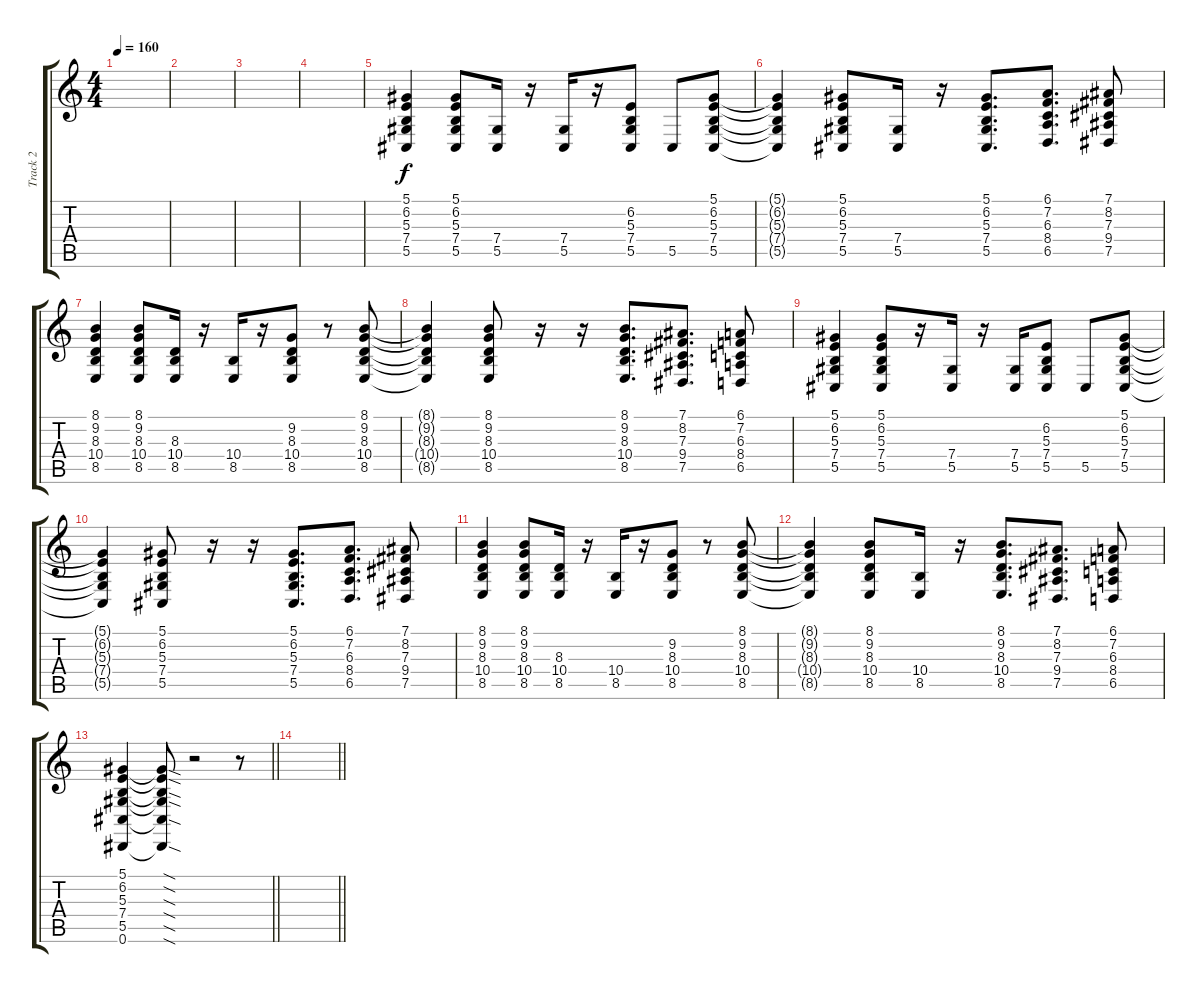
\track ("Track 2" "Track 2") {instrument synthstrings1}
\staff {score tabs}
\tuning (Eb4 Bb3 Gb3 Db3 Ab2 Eb2) {hide}
\ts (4 4)
\tempo 160
\clef g2
\ks c
|
|
|
|
(5.1 6.2 5.3 7.4 5.5).4{instrument synthbrass1} (5.1 6.2 5.3 7.4 5.5).8 (7.4 5.5).16 r.16 (7.4 5.5).16 r.16 (6.2 5.3 7.4 5.5).8 5.5.8 (5.1 6.2 5.3 7.4 5.5).8 |
(5.1{t} 6.2{t} 5.3{t} 7.4{t} 5.5{t}).4 (5.1 6.2 5.3 7.4 5.5).8 (7.4 5.5).16 r.16 (5.1 6.2 5.3 7.4 5.5).8{d} (6.1 7.2 6.3 8.4 6.5).8{d} (7.1 8.2 7.3 9.4 7.5).8 |
(8.1 9.2 8.3 10.4 8.5).4 (8.1 9.2 8.3 10.4 8.5).8 (8.3 10.4 8.5).16 r.16 (10.4 8.5).16 r.16 (9.2 8.3 10.4 8.5).8 r.8 (8.1 9.2 8.3 10.4 8.5).8 |
(8.1{t} 9.2{t} 8.3{t} 10.4{t} 8.5{t}).4 (8.1 9.2 8.3 10.4 8.5).8 r.16 r.16 (8.1 9.2 8.3 10.4 8.5).8{d} (7.1 8.2 7.3 9.4 7.5).8{d} (6.1 7.2 6.3 8.4 6.5).8 |
(5.1 6.2 5.3 7.4 5.5).4 (5.1 6.2 5.3 7.4 5.5).8 r.16 (7.4 5.5).16 r.16 (7.4 5.5).16 (6.2 5.3 7.4 5.5).8 5.5.8 (5.1 6.2 5.3 7.4 5.5).8 |
(5.1{t} 6.2{t} 5.3{t} 7.4{t} 5.5{t}).4 (5.1 6.2 5.3 7.4 5.5).8 r.16 r.16 (5.1 6.2 5.3 7.4 5.5).8{d} (6.1 7.2 6.3 8.4 6.5).8{d} (7.1 8.2 7.3 9.4 7.5).8 |
(8.1 9.2 8.3 10.4 8.5).4 (8.1 9.2 8.3 10.4 8.5).8 (8.3 10.4 8.5).16 r.16 (10.4 8.5).16 r.16 (9.2 8.3 10.4 8.5).8 r.8 (8.1 9.2 8.3 10.4 8.5).8 |
(8.1{t} 9.2{t} 8.3{t} 10.4{t} 8.5{t}).4 (8.1 9.2 8.3 10.4 8.5).8 (10.4 8.5).16 r.16 (8.1 9.2 8.3 10.4 8.5).8{d} (7.1 8.2 7.3 9.4 7.5).8{d} (6.1 7.2 6.3 8.4 6.5).8 |
\barLineRight lightlight
(5.1 6.2 5.3 7.4 5.5 0.6).4 (5.1{sod t} 6.2{sod t} 5.3{sod t} 7.4{sod t} 5.5{sod t} 0.6{sod t}).8 r.2 r.8 |
\barLineRight lightlight
